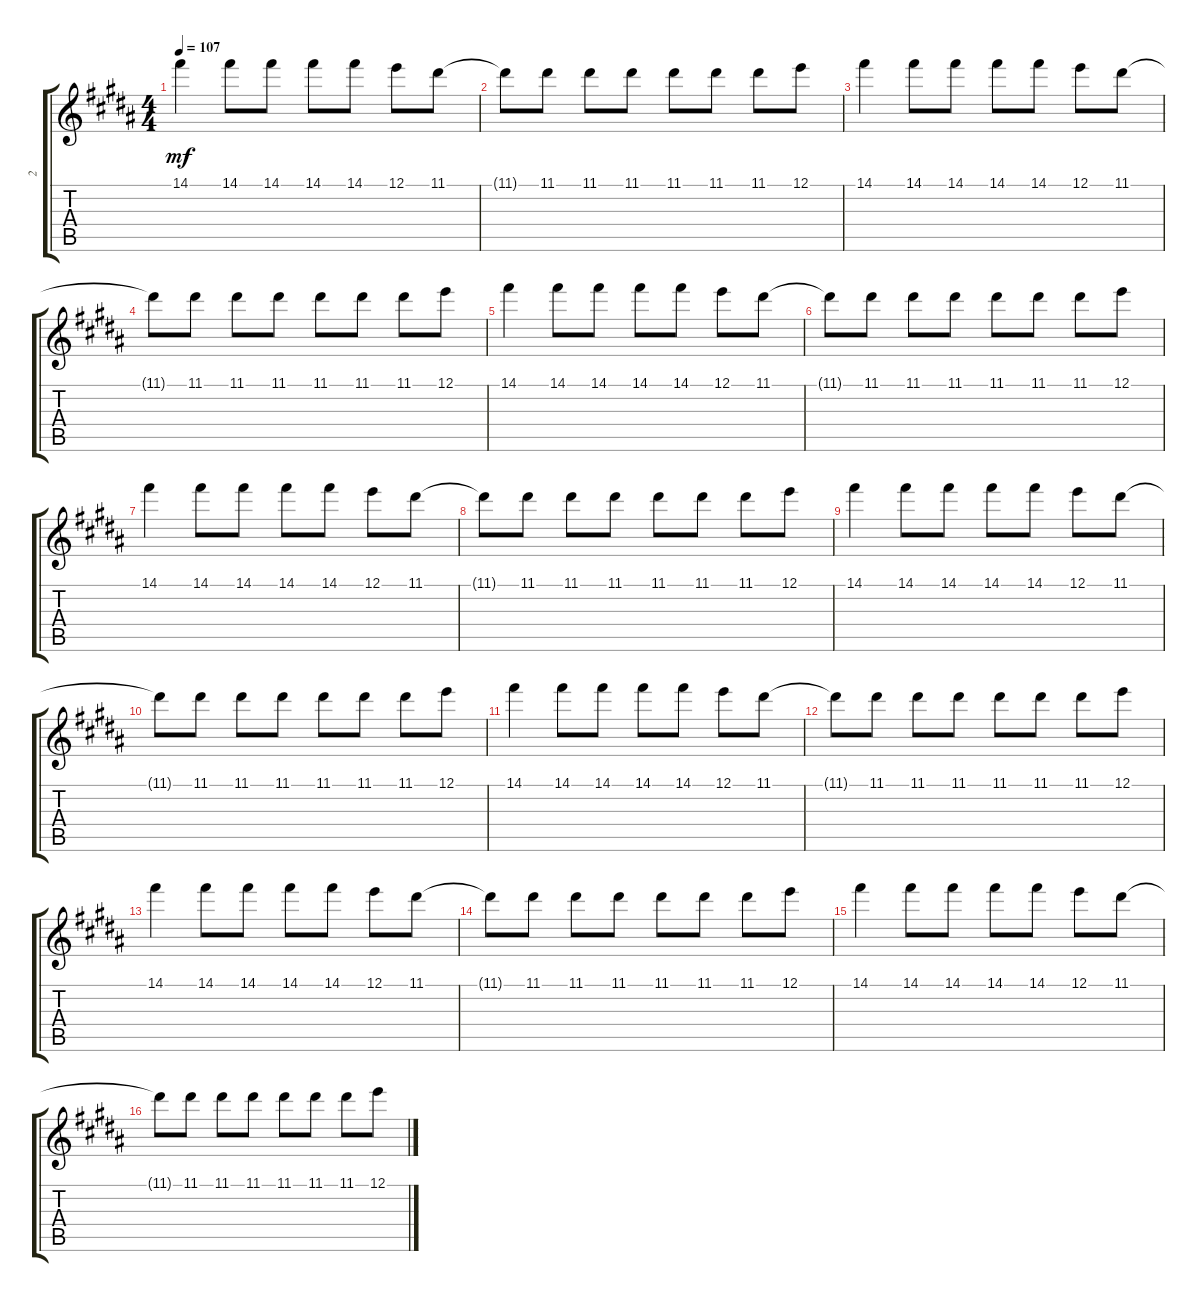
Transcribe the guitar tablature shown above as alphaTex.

\track ("2" "2") {instrument acousticguitarsteel}
\staff {score tabs}
\tuning (E4 B3 G3 D3 A2 E2) {hide}
\ts (4 4)
\tempo 107
\clef g2
\ks g#minor
14.1.4{dy mf} 14.1.8 14.1.8 14.1.8 14.1.8 12.1.8 11.1.8 |
11.1{t}.8 11.1.8 11.1.8 11.1.8 11.1.8 11.1.8 11.1.8 12.1.8 |
14.1.4 14.1.8 14.1.8 14.1.8 14.1.8 12.1.8 11.1.8 |
11.1{t}.8 11.1.8 11.1.8 11.1.8 11.1.8 11.1.8 11.1.8 12.1.8 |
14.1.4 14.1.8 14.1.8 14.1.8 14.1.8 12.1.8 11.1.8 |
11.1{t}.8 11.1.8 11.1.8 11.1.8 11.1.8 11.1.8 11.1.8 12.1.8 |
14.1.4 14.1.8 14.1.8 14.1.8 14.1.8 12.1.8 11.1.8 |
11.1{t}.8 11.1.8 11.1.8 11.1.8 11.1.8 11.1.8 11.1.8 12.1.8 |
14.1.4 14.1.8 14.1.8 14.1.8 14.1.8 12.1.8 11.1.8 |
11.1{t}.8 11.1.8 11.1.8 11.1.8 11.1.8 11.1.8 11.1.8 12.1.8 |
14.1.4 14.1.8 14.1.8 14.1.8 14.1.8 12.1.8 11.1.8 |
11.1{t}.8 11.1.8 11.1.8 11.1.8 11.1.8 11.1.8 11.1.8 12.1.8 |
14.1.4 14.1.8 14.1.8 14.1.8 14.1.8 12.1.8 11.1.8 |
11.1{t}.8 11.1.8 11.1.8 11.1.8 11.1.8 11.1.8 11.1.8 12.1.8 |
14.1.4 14.1.8 14.1.8 14.1.8 14.1.8 12.1.8 11.1.8 |
11.1{t}.8 11.1.8 11.1.8 11.1.8 11.1.8 11.1.8 11.1.8 12.1.8
